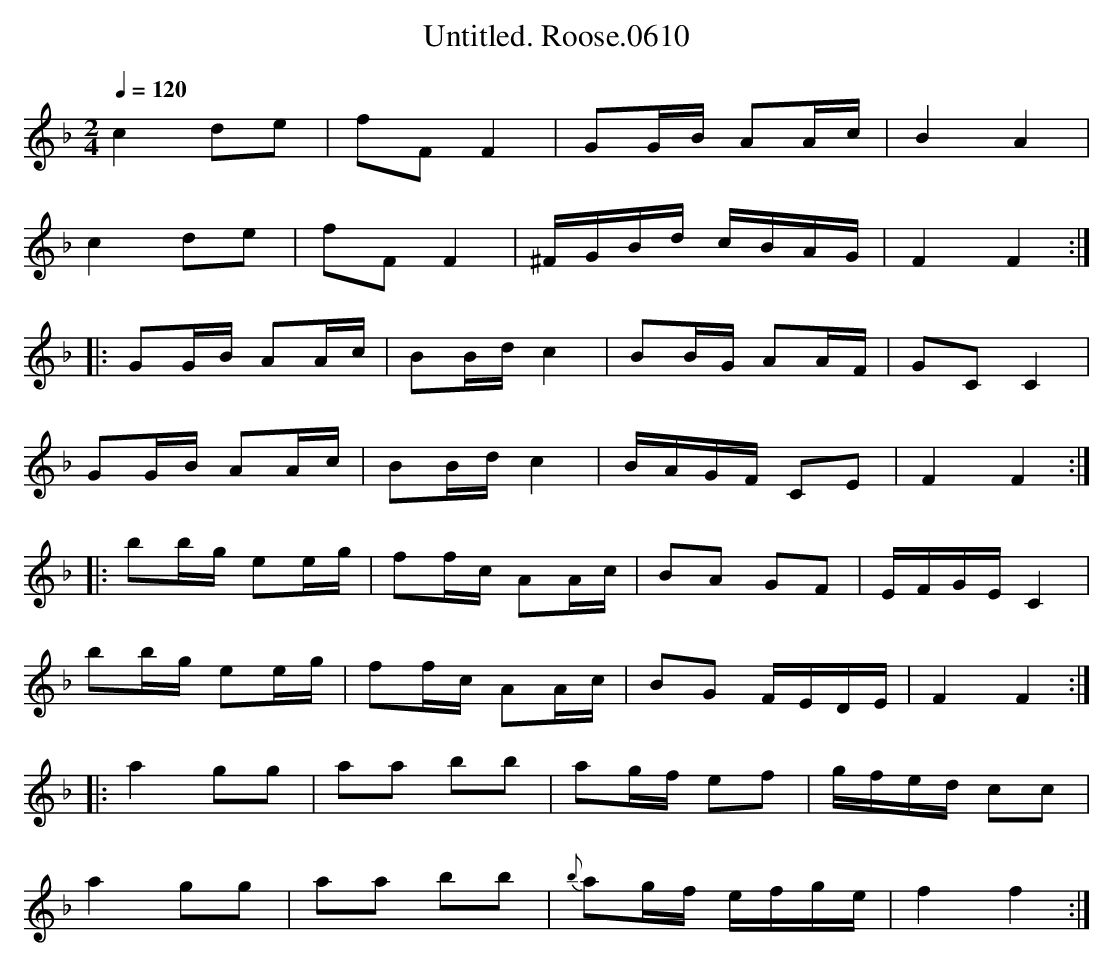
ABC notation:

X:1
T:Untitled. Roose.0610
M:2/4
L:1/8
Q:1/4=120
K:F
c2 de | fF F2 | GG/B/ AA/c/ | B2A2 |
c2 de | fF F2 | ^F/G/B/d/ c/B/A/G/ | F2F2 :|
|:GG/B/ AA/c/ | BB/d/ c2 | BB/G/ AA/F/ | GC C2 |
GG/B/ AA/c/ | BB/d/ c2 | B/A/G/F/ CE | F2F2 :|
|:bb/g/ ee/g/ | ff/c/ AA/c/ | BA GF | E/F/G/E/ C2 |
bb/g/ ee/g/ | ff/c/ AA/c/ | BG F/E/D/E/ | F2F2 :|
|: a2gg | aa bb | ag/f/ ef | g/f/e/d/ cc |
a2gg | aa bb | {b}ag/f/ e/f/g/e/ | f2f2 :|
